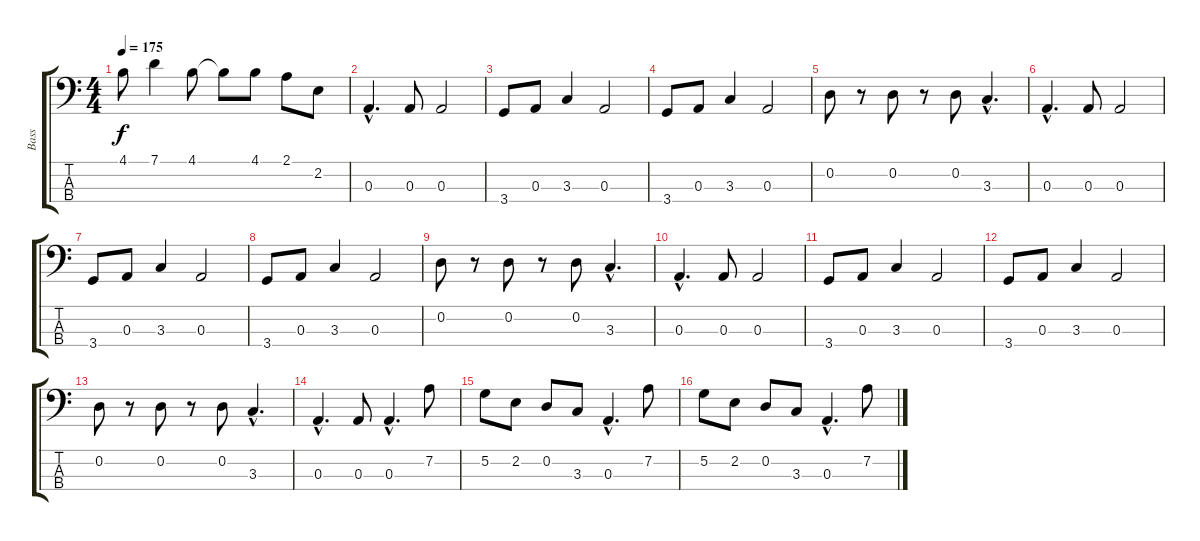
\track ("Bass" "Bass") {instrument electricbassfinger}
\staff {score tabs}
\tuning (G2 D2 A1 E1) {hide}
\ts (4 4)
\tempo 175
\clef f4
\ks c
4.1.8{dy f} 7.1.4 4.1.8 4.1{t}.8 4.1.8 2.1.8 2.2.8 |
0.3{hac}.4{d} 0.3.8 0.3.2 |
3.4.8 0.3.8 3.3.4 0.3.2 |
3.4.8 0.3.8 3.3.4 0.3.2 |
0.2.8 r.8 0.2.8 r.8 0.2.8 3.3{hac}.4{d} |
0.3{hac}.4{d} 0.3.8 0.3.2 |
3.4.8 0.3.8 3.3.4 0.3.2 |
3.4.8 0.3.8 3.3.4 0.3.2 |
0.2.8 r.8 0.2.8 r.8 0.2.8 3.3{hac}.4{d} |
0.3{hac}.4{d} 0.3.8 0.3.2 |
3.4.8 0.3.8 3.3.4 0.3.2 |
3.4.8 0.3.8 3.3.4 0.3.2 |
0.2.8 r.8 0.2.8 r.8 0.2.8 3.3{hac}.4{d} |
0.3{hac}.4{d} 0.3.8 0.3{hac}.4{d} 7.2.8 |
5.2.8 2.2.8 0.2.8 3.3.8 0.3{hac}.4{d} 7.2.8 |
5.2.8 2.2.8 0.2.8 3.3.8 0.3{hac}.4{d} 7.2.8
